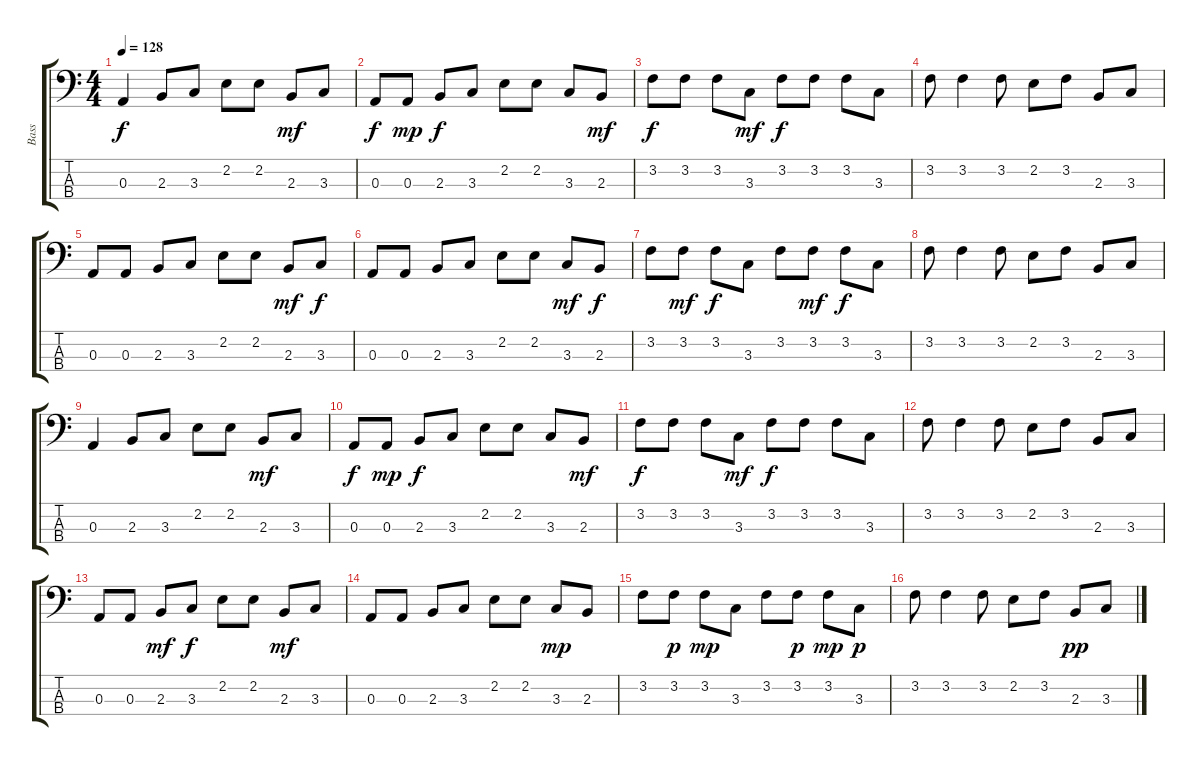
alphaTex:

\track ("Bass" "Bass") {instrument electricbassfinger}
\staff {score tabs}
\tuning (G2 D2 A1 E1) {hide}
\ts (4 4)
\tempo 128
\clef f4
\ks c
0.3.4{dy f} 2.3.8 3.3.8 2.2.8 2.2.8 2.3.8{dy mf} 3.3.8 |
0.3.8{dy f} 0.3.8{dy mp} 2.3.8{dy f} 3.3.8 2.2.8 2.2.8 3.3.8 2.3.8{dy mf} |
3.2.8{dy f} 3.2.8 3.2.8 3.3.8{dy mf} 3.2.8{dy f} 3.2.8 3.2.8 3.3.8 |
3.2.8 3.2.4 3.2.8 2.2.8 3.2.8 2.3.8 3.3.8 |
0.3.8 0.3.8 2.3.8 3.3.8 2.2.8 2.2.8 2.3.8{dy mf} 3.3.8{dy f} |
0.3.8 0.3.8 2.3.8 3.3.8 2.2.8 2.2.8 3.3.8{dy mf} 2.3.8{dy f} |
3.2.8 3.2.8{dy mf} 3.2.8{dy f} 3.3.8 3.2.8 3.2.8{dy mf} 3.2.8{dy f} 3.3.8 |
3.2.8 3.2.4 3.2.8 2.2.8 3.2.8 2.3.8 3.3.8 |
0.3.4 2.3.8 3.3.8 2.2.8 2.2.8 2.3.8{dy mf} 3.3.8 |
0.3.8{dy f} 0.3.8{dy mp} 2.3.8{dy f} 3.3.8 2.2.8 2.2.8 3.3.8 2.3.8{dy mf} |
3.2.8{dy f} 3.2.8 3.2.8 3.3.8{dy mf} 3.2.8{dy f} 3.2.8 3.2.8 3.3.8 |
3.2.8 3.2.4 3.2.8 2.2.8 3.2.8 2.3.8 3.3.8 |
0.3.8 0.3.8 2.3.8{dy mf} 3.3.8{dy f} 2.2.8 2.2.8 2.3.8{dy mf} 3.3.8 |
0.3.8 0.3.8 2.3.8 3.3.8 2.2.8 2.2.8 3.3.8{dy mp} 2.3.8 |
3.2.8 3.2.8{dy p} 3.2.8{dy mp} 3.3.8 3.2.8 3.2.8{dy p} 3.2.8{dy mp} 3.3.8{dy p} |
3.2.8 3.2.4 3.2.8 2.2.8 3.2.8 2.3.8{dy pp} 3.3.8
